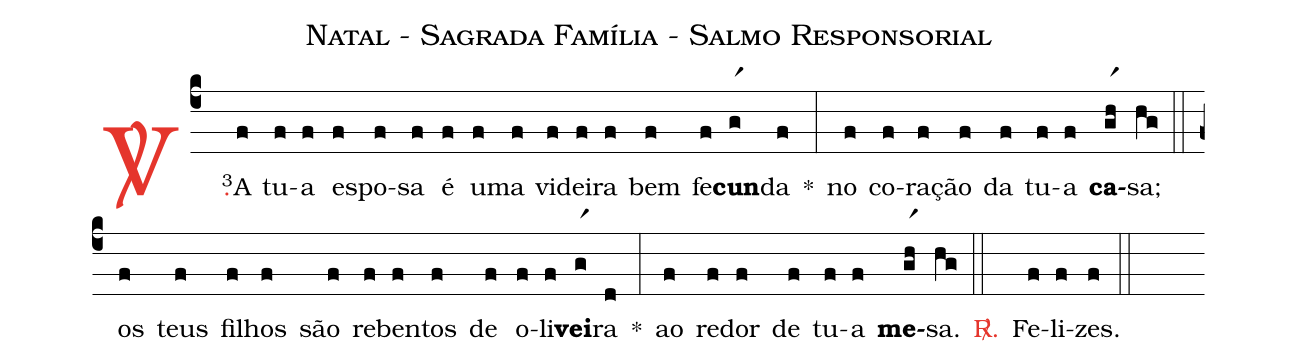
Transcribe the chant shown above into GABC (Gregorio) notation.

name: Natal - Sagrada Família - Salmo Responsorial;
%%
(c4)

<c><sp>V/</sp>.</c>() <v>\VSup{3}</v>A(f) tu(f)a(f) es(f)po(f)sa(f) é(f) u(f)ma(f) vi(f)dei(f)ra(f) bem(f) fe(f)<b>cun</b>(gr1)da(f) *(:)
no(f) co(f)ra(f)ção(f) da(f) tu(f)a(f) <b>ca</b>(gr1h)sa;(hg)

(::)

os(f) teus(f) fi(f)lhos(f) são(f) re(f)ben(f)tos(f) de(f) o(f)li(f)<b>vei</b>(gr1)ra(d) *(:)
ao(f) re(f)dor(f) de(f) tu(f)a(f) <b>me</b>(gr1h)sa.(hg)

(::)

<c><sp>R/</sp>.</c>() Fe(f)li(f)zes.(f)

(::)
